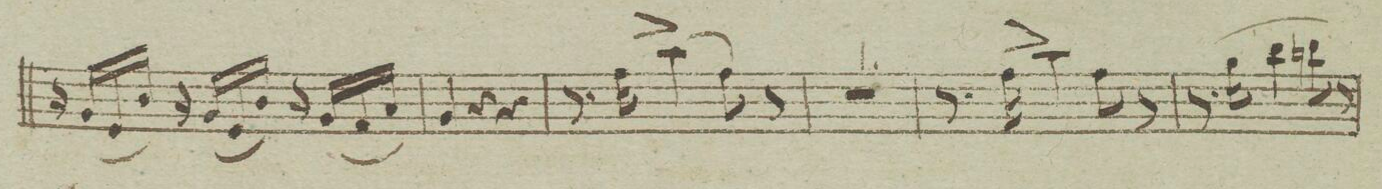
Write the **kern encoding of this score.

**kern	**dynam
*I"Violino. 1mo	*
*clefG2	*
*k[b-e-a-]	*
*M3/4	*
16r	.
(16g/LL	.
16e-/	.
16b-/JJ)	.
16r	.
(16g/LL	.
16e-/	.
16b-/JJ)	.
16r	.
(16g/LL	.
16f/	.
16a-/JJ)	.
=14	=14
4g/	.
4r	.
4r	.
=15	=15
8.r	.
16ff\	.
(4aa-^>\	.
8ff\)	.
8r	.
=16	=16
2.r	.
=17	=17
8.r	.
16ff\	.
4aa-^>\	.
8ff\	.
8r	.
=18	=18
8.r	.
(16gg\	.
4bb-\	.
8bbn\)	.
8r	.
=19	=19
*-	*-
